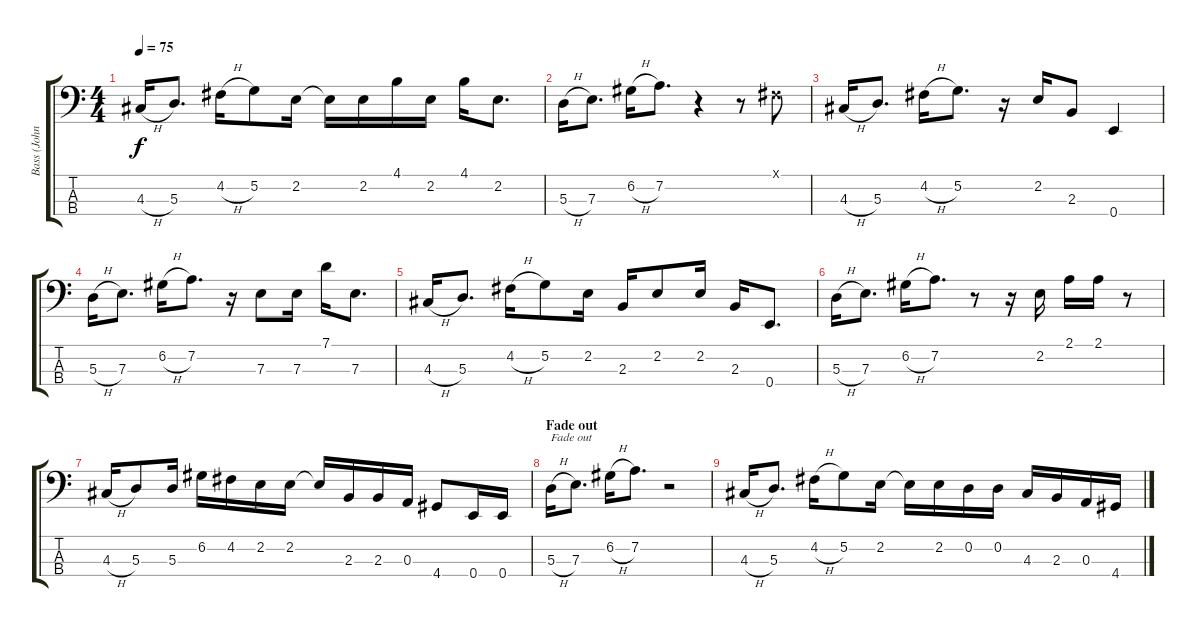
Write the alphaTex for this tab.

\track ("Bass (John Paul J.)" "Bass (John") {instrument electricbasspick}
\staff {score tabs}
\tuning (G2 D2 A1 E1) {hide}
\ts (4 4)
\tempo 75
\clef f4
\ks c
4.3{h}.16{dy f} 5.3.8{d} 4.2{h}.16 5.2.8 2.2.16 2.2{t}.16 2.2.16 4.1.16 2.2.16 4.1.16 2.2.8{d} |
5.3{h}.16 7.3.8{d} 6.2{h}.16 7.2.8{d} r.4 r.8 -1.1{x}.8 |
4.3{h}.16 5.3.8{d} 4.2{h}.16 5.2.8{d} r.16 2.2.16 2.3.8 0.4.4 |
5.3{h}.16 7.3.8{d} 6.2{h}.16 7.2.8{d} r.16 7.3.8 7.3.16 7.1.16 7.3.8{d} |
4.3{h}.16 5.3.8{d} 4.2{h}.16 5.2.8 2.2.16 2.3.16 2.2.8 2.2.16 2.3.16 0.4.8{d} |
5.3{h}.16 7.3.8{d} 6.2{h}.16 7.2.8{d} r.8 r.16 2.2.16 2.1.16 2.1.16 r.8 |
4.3{h}.16 5.3.8 5.3.16 6.2.16 4.2.16 2.2.16 2.2.16 2.2{t}.16 2.3.16 2.3.16 0.3.16 4.4.8 0.4.16 0.4.16 |
\section ("" "Fade out")
5.3{h}.16{txt "Fade out" volume 0} 7.3.8{d} 6.2{h}.16 7.2.8{d} r.2 |
4.3{h}.16 5.3.8{d} 4.2{h}.16 5.2.8 2.2.16 2.2{t}.16 2.2.16 0.2.16 0.2.16 4.3.16 2.3.16 0.3.16 4.4.16
